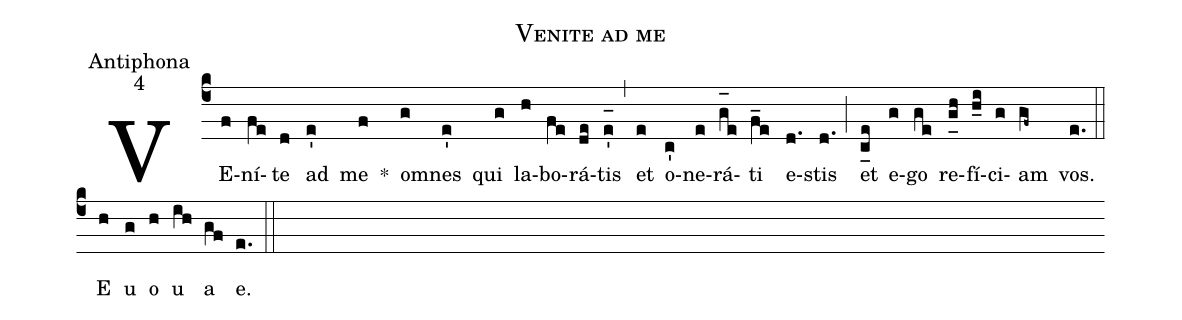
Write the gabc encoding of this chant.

name:Venite ad me;
office-part:Antiphona;
mode:4;
%%
(c4) VE(f)ní(fe)te(d) ad(e') me(f) *() o(g)mnes(e') qui(g) la(h)bo(fe)rá(de)tis(e'_[oh:h]) (,) et(e) o(c')ne(e)rá(g_[oh:h]e)ti(f_e) e(d.)stis(d.) (;) et(c_[ll:1]e) e(g)go(ge) re(g_[uh:l]h)fí(h_i)ci(g)am(gf~) vos.(e.) (::) <eu>E(h) u(g) o(h) u(ih) a(gf) e.</eu>(e.) (::)
